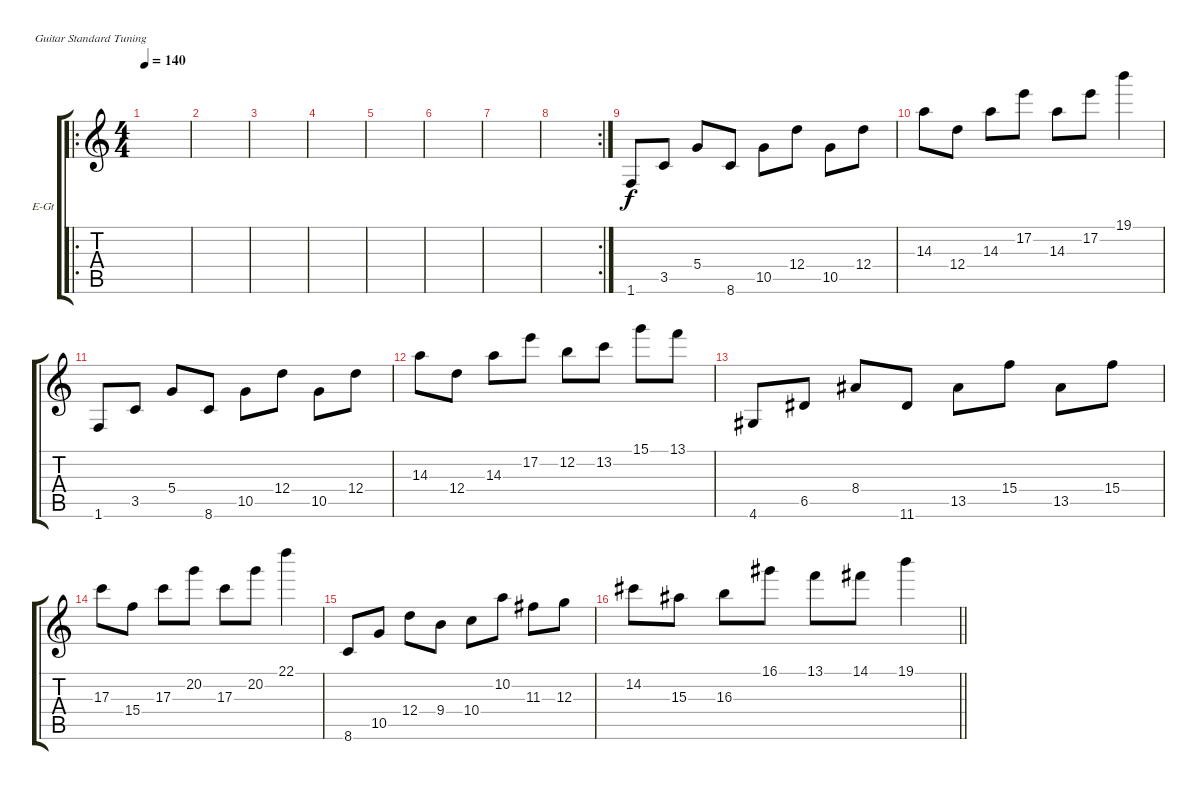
\defaultSystemsLayout 4
\bracketExtendMode groupsimilarinstruments
\firstSystemTrackNameOrientation horizontal
\otherSystemsTrackNameOrientation horizontal
\track ("Electric Guitar" "E-Gt") {instrument overdrivenguitar}
\staff {score tabs}
\tuning (E4 B3 G3 D3 A2 E2)
\ro
\ts (4 4)
\tempo 140
\clef g2
\scale
0.373737
\ks c
|
\scale
0.313131 |
\scale
0.313131 |
\scale
0.333333 |
\scale
0.333333 |
\scale
0.333333 |
\scale
0.322917 |
\rc 2
\scale
0.354167 |
\scale
0.322917 1.6.8 3.5.8 5.4.8 8.6.8 10.5.8 12.4.8 10.5.8 12.4.8 |
\scale
0.333333 14.3.8 12.4.8 14.3.8 17.2.8 14.3.8 17.2.8 19.1.4 |
\scale
0.333333 1.6.8 3.5.8 5.4.8 8.6.8 10.5.8 12.4.8 10.5.8 12.4.8 |
\scale
0.333333 14.3.8 12.4.8 14.3.8 17.2.8 12.2.8 13.2.8 15.1.8 13.1.8 |
\scale
0.333333 4.6.8 6.5.8 8.4.8 11.6.8 13.5.8 15.4.8 13.5.8 15.4.8 |
\scale
0.333333 17.3.8 15.4.8 17.3.8 20.2.8 17.3.8 20.2.8 22.1.4 |
\scale
0.333333 8.6.8 10.5.8 12.4.8 9.4.8 10.4.8 10.2.8 11.3.8 12.3.8 |
\scale
0.313131
\barLineRight lightlight
14.2.8 15.3.8 16.3.8 16.1.8 13.1.8 14.1.8 19.1.4
